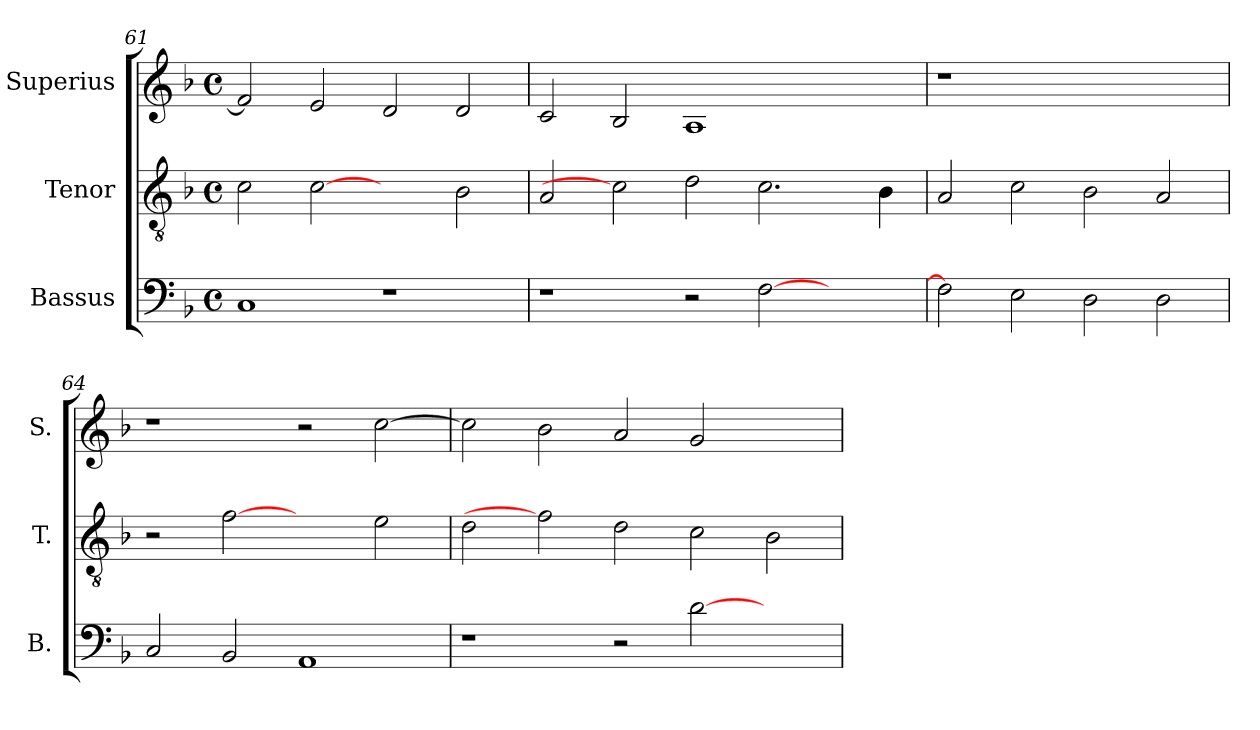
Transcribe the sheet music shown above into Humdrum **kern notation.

**kern	**kern	**kern
*part3	*part2	*part1
*staff3	*staff2	*staff1
*I"Bassus	*I"Tenor	*I"Superius
*I'B.	*I'T.	*I'S.
*clefF4	*clefGv2	*clefG2
*	*ITrd7c12	*
*k[b-]	*k[b-]	*k[b-]
*F:	*F:	*F:
*M4/4	*M4/4	*M4/4
*met(c)	*met(c)	*met(c)
=61	=61	=61
1Ci	2Ci\	2fi/]
.	[2Ci	2ei/
1r	2ryy	2di/
.	2BB-i\	2di/
=62	=62	=62
1r	2AAi/	2ci/
.	2Ci]	2B-i/
2r	2Di\	1Ai
[>2Fi\	2.Ci\	.
2ryy	.	2ryy
.	4BB-i\	.
=63	=63	=63
!	!	!LO:N:vis=1
2Fi\]	2AAi/	1r
2Ei\	2Ci\	.
2Di\	2BB-i\	1ryy
2Di\	2AAi/	.
=64	=64	=64
2Ci/	2r	1r
2BB-i/	[2Fi	.
1AAi	2ryy	2r
.	2Ei\	[>2cci\
!!LO:LB:g=z
=65	=65	=65
1r	2Di\	2cci\]
.	2Fi]	2b-i\
2r	2Di\	2ai/
[>2di\	2Ci\	2gi/
2ryy	2BB-i\	2ryy
=	=	=
*-	*-	*-
